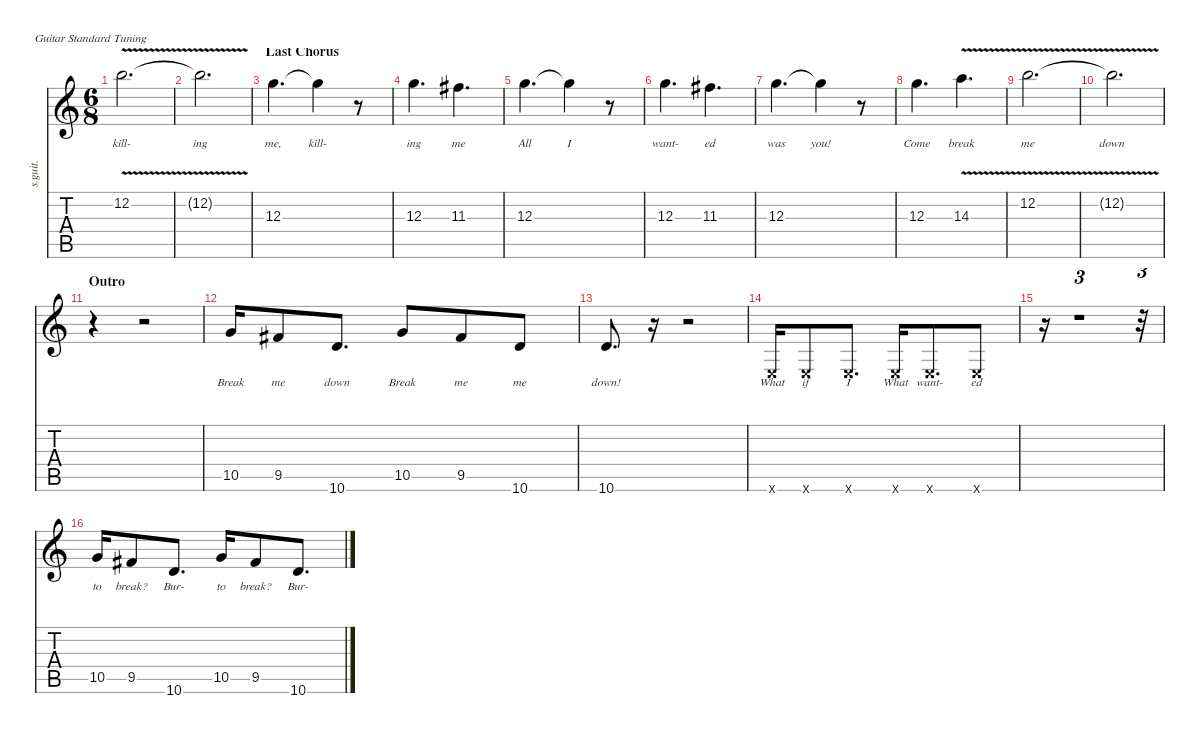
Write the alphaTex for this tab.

\defaultSystemsLayout 4
\hideDynamics
\bracketExtendMode nobrackets
\track ("Jared (Vocals)" "s.guit.") {instrument oboe}
\staff {score tabs}
\tuning (E4 B3 G3 D3 A2 E2)
\displaytranspose 12
\ts (6 8)
\tempo (94 hide)
\clef g2
\ks c
12.2{v}.2{d lyrics (0 "kill-") lyrics (1 "") lyrics (2 "") lyrics (3 "") lyrics (4 "") dy f} |
12.2{t}.2{d lyrics (0 "ing") lyrics (1 "") lyrics (2 "") lyrics (3 "") lyrics (4 "")} |
\section ("" "Last Chorus")
12.3.4{d lyrics (0 "me,") lyrics (1 "") lyrics (2 "") lyrics (3 "") lyrics (4 "")} 12.3{t}.4{lyrics (0 "kill-") lyrics (1 "") lyrics (2 "") lyrics (3 "") lyrics (4 "")} r.8 |
12.3.4{d lyrics (0 "ing") lyrics (1 "") lyrics (2 "") lyrics (3 "") lyrics (4 "")} 11.3{acc #}.4{d lyrics (0 "me") lyrics (1 "") lyrics (2 "") lyrics (3 "") lyrics (4 "")} |
12.3.4{d lyrics (0 "All") lyrics (1 "") lyrics (2 "") lyrics (3 "") lyrics (4 "")} 12.3{t}.4{lyrics (0 "I") lyrics (1 "") lyrics (2 "") lyrics (3 "") lyrics (4 "")} r.8 |
12.3.4{d lyrics (0 "want-") lyrics (1 "") lyrics (2 "") lyrics (3 "") lyrics (4 "")} 11.3{acc #}.4{d lyrics (0 "ed") lyrics (1 "") lyrics (2 "") lyrics (3 "") lyrics (4 "")} |
12.3.4{d lyrics (0 "was") lyrics (1 "") lyrics (2 "") lyrics (3 "") lyrics (4 "")} 12.3{t}.4{lyrics (0 "you!") lyrics (1 "") lyrics (2 "") lyrics (3 "") lyrics (4 "")} r.8 |
12.3.4{d lyrics (0 "Come") lyrics (1 "") lyrics (2 "") lyrics (3 "") lyrics (4 "")} 14.3{v}.4{d lyrics (0 "break") lyrics (1 "") lyrics (2 "") lyrics (3 "") lyrics (4 "")} |
12.2{v}.2{d lyrics (0 "me") lyrics (1 "") lyrics (2 "") lyrics (3 "") lyrics (4 "")} |
12.2{t}.2{d lyrics (0 "down") lyrics (1 "") lyrics (2 "") lyrics (3 "") lyrics (4 "")} |
\section ("" "Outro")
r.4 r.2 |
10.5.16{lyrics (0 "Break") lyrics (1 "") lyrics (2 "") lyrics (3 "") lyrics (4 "")} 9.5{acc #}.8{lyrics (0 "me") lyrics (1 "") lyrics (2 "") lyrics (3 "") lyrics (4 "")} 10.6.8{d lyrics (0 "down") lyrics (1 "") lyrics (2 "") lyrics (3 "") lyrics (4 "")} 10.5.8{lyrics (0 "Break") lyrics (1 "") lyrics (2 "") lyrics (3 "") lyrics (4 "")} 9.5{acc #}.8{lyrics (0 "me") lyrics (1 "") lyrics (2 "") lyrics (3 "") lyrics (4 "")} 10.6.8{lyrics (0 "me") lyrics (1 "") lyrics (2 "") lyrics (3 "") lyrics (4 "")} |
10.6.8{d lyrics (0 "down!") lyrics (1 "") lyrics (2 "") lyrics (3 "") lyrics (4 "")} r.16 r.2 |
0.6{x}.16{lyrics (0 "What") lyrics (1 "") lyrics (2 "") lyrics (3 "") lyrics (4 "")} 0.6{x}.8{lyrics (0 "if") lyrics (1 "") lyrics (2 "") lyrics (3 "") lyrics (4 "")} 0.6{x}.8{d lyrics (0 "I") lyrics (1 "") lyrics (2 "") lyrics (3 "") lyrics (4 "")} 0.6{x}.16{lyrics (0 "What") lyrics (1 "") lyrics (2 "") lyrics (3 "") lyrics (4 "")} 0.6{x}.8{d lyrics (0 "want-") lyrics (1 "") lyrics (2 "") lyrics (3 "") lyrics (4 "")} 0.6{x}.8{lyrics (0 "ed") lyrics (1 "") lyrics (2 "") lyrics (3 "") lyrics (4 "")} |
r.16 r.1{tu (3 2)} r.32{tu (3 2)} |
10.5.16{lyrics (0 "to") lyrics (1 "") lyrics (2 "") lyrics (3 "") lyrics (4 "")} 9.5{acc #}.8{lyrics (0 "break?") lyrics (1 "") lyrics (2 "") lyrics (3 "") lyrics (4 "")} 10.6.8{d lyrics (0 "Bur-") lyrics (1 "") lyrics (2 "") lyrics (3 "") lyrics (4 "")} 10.5.16{lyrics (0 "to") lyrics (1 "") lyrics (2 "") lyrics (3 "") lyrics (4 "")} 9.5{acc #}.8{lyrics (0 "break?") lyrics (1 "") lyrics (2 "") lyrics (3 "") lyrics (4 "")} 10.6.8{d lyrics (0 "Bur-") lyrics (1 "") lyrics (2 "") lyrics (3 "") lyrics (4 "")}
